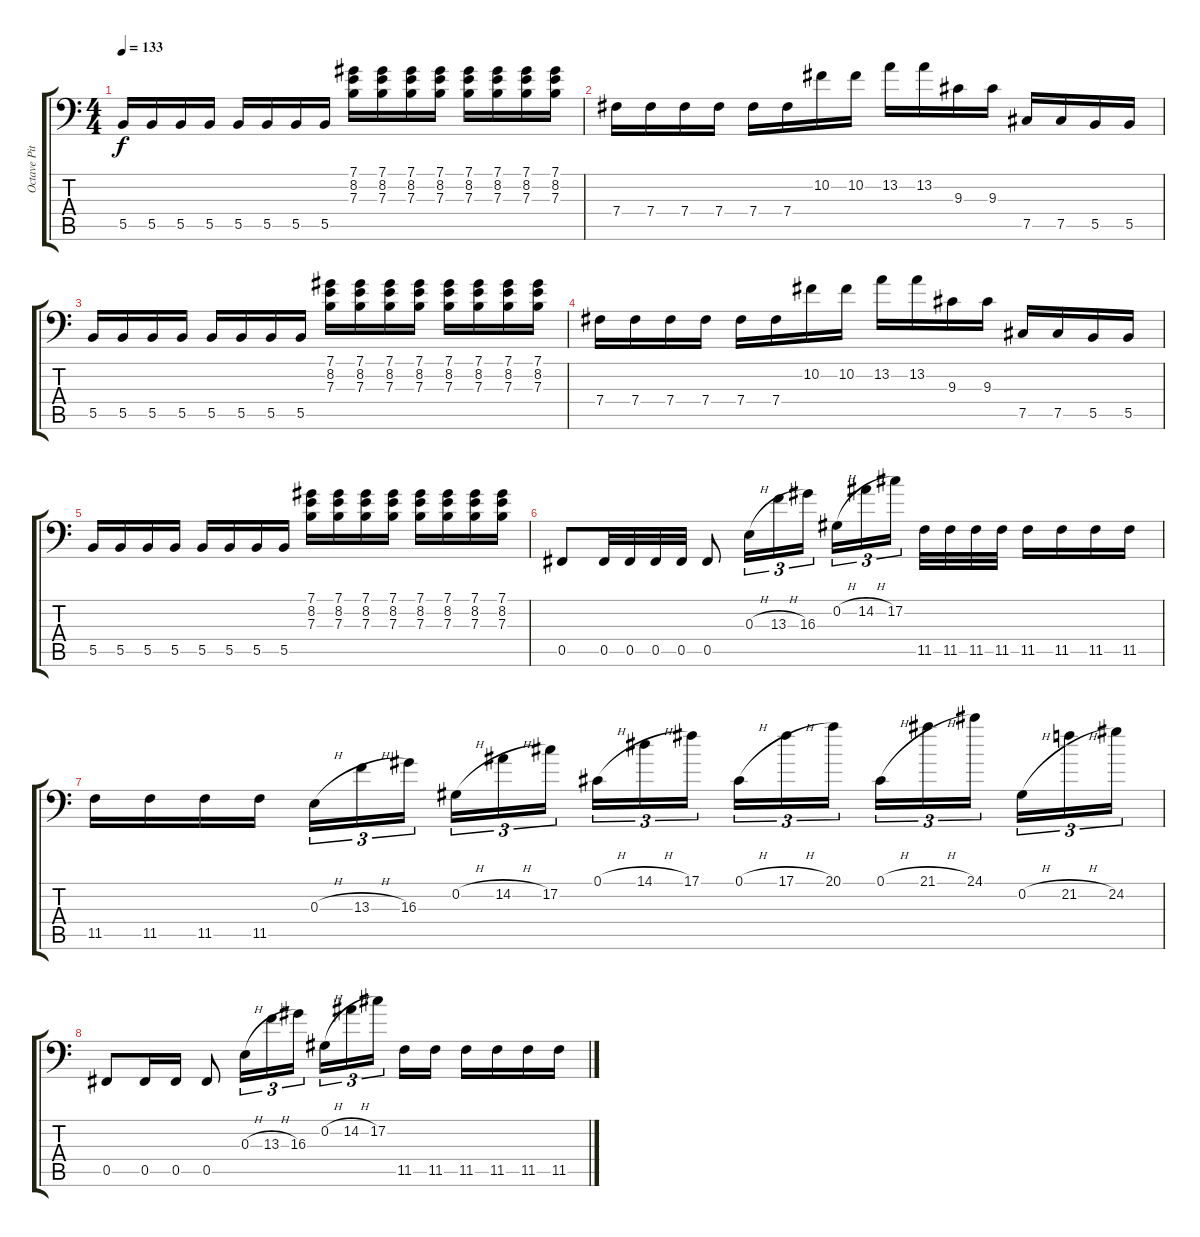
\track ("Octave Pitch Shift Right" "Octave Pit") {instrument distortionguitar}
\staff {score tabs}
\tuning (Db3 Ab2 E2 B1 Gb1 B0) {hide}
\ts (4 4)
\tempo 133
\clef f4
\ks c
5.5.16{dy f} 5.5.16 5.5.16 5.5.16 5.5.16 5.5.16 5.5.16 5.5.16 (7.1 8.2 7.3).16 (7.1 8.2 7.3).16 (7.1 8.2 7.3).16 (7.1 8.2 7.3).16 (7.1 8.2 7.3).16 (7.1 8.2 7.3).16 (7.1 8.2 7.3).16 (7.1 8.2 7.3).16 |
7.4.16 7.4.16 7.4.16 7.4.16 7.4.16 7.4.16 10.2.16 10.2.16 13.2.16 13.2.16 9.3.16 9.3.16 7.5.16 7.5.16 5.5.16 5.5.16 |
5.5.16 5.5.16 5.5.16 5.5.16 5.5.16 5.5.16 5.5.16 5.5.16 (7.1 8.2 7.3).16 (7.1 8.2 7.3).16 (7.1 8.2 7.3).16 (7.1 8.2 7.3).16 (7.1 8.2 7.3).16 (7.1 8.2 7.3).16 (7.1 8.2 7.3).16 (7.1 8.2 7.3).16 |
7.4.16 7.4.16 7.4.16 7.4.16 7.4.16 7.4.16 10.2.16 10.2.16 13.2.16 13.2.16 9.3.16 9.3.16 7.5.16 7.5.16 5.5.16 5.5.16 |
5.5.16 5.5.16 5.5.16 5.5.16 5.5.16 5.5.16 5.5.16 5.5.16 (7.1 8.2 7.3).16 (7.1 8.2 7.3).16 (7.1 8.2 7.3).16 (7.1 8.2 7.3).16 (7.1 8.2 7.3).16 (7.1 8.2 7.3).16 (7.1 8.2 7.3).16 (7.1 8.2 7.3).16 |
0.5.8 0.5.32 0.5.32 0.5.32 0.5.32 0.5.8 0.3{h}.16{tu (3 2)} 13.3{h}.16{tu (3 2)} 16.3.16{tu (3 2)} 0.2{h}.16{tu (3 2)} 14.2{h}.16{tu (3 2)} 17.2.16{tu (3 2) beam splitsecondary} 11.5.32 11.5.32 11.5.32 11.5.32 11.5.16 11.5.16 11.5.16 11.5.16 |
11.5.16 11.5.16 11.5.16 11.5.16 0.3{h}.16{tu (3 2)} 13.3{h}.16{tu (3 2)} 16.3.16{tu (3 2) beam splitsecondary} 0.2{h}.16{tu (3 2)} 14.2{h}.16{tu (3 2)} 17.2.16{tu (3 2)} 0.1{h}.16{tu (3 2)} 14.1{h}.16{tu (3 2)} 17.1.16{tu (3 2) beam splitsecondary} 0.1{h}.16{tu (3 2)} 17.1{h}.16{tu (3 2)} 20.1.16{tu (3 2)} 0.1{h}.16{tu (3 2)} 21.1{h}.16{tu (3 2)} 24.1.16{tu (3 2) beam splitsecondary} 0.2{h}.16{tu (3 2)} 21.2{h}.16{tu (3 2)} 24.2.16{tu (3 2)} |
0.5.8 0.5.16 0.5.16 0.5.8 0.3{h}.16{tu (3 2)} 13.3{h}.16{tu (3 2)} 16.3.16{tu (3 2)} 0.2{h}.16{tu (3 2)} 14.2{h}.16{tu (3 2)} 17.2.16{tu (3 2) beam splitsecondary} 11.5.16 11.5.16 11.5.16 11.5.16 11.5.16 11.5.16
